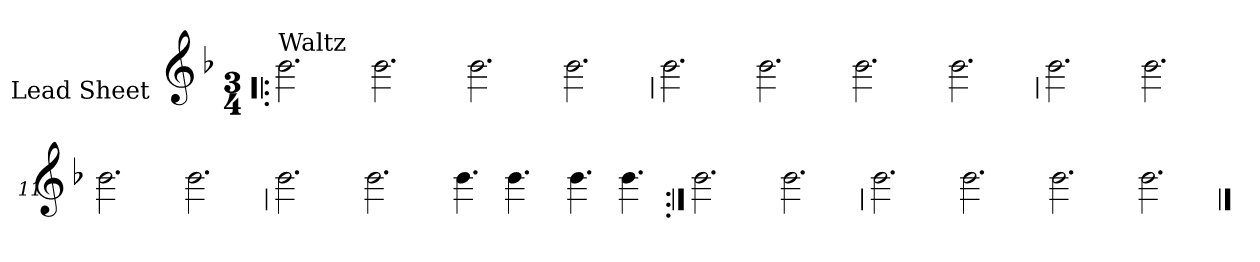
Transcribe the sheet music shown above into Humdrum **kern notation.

**kern
*part1
*staff1
*I"Lead Sheet
*stria0
*clefG2
*k[b-]
*F:
*M3/4
=1!|:
!LO:TX:a:t=Waltz
2.b-
=2-
2.b-
=3-
2.b-
=4-
2.b-
!!LO:LB:g=z
=5
2.b-
=6-
2.b-
=7-
2.b-
=8-
2.b-
!!LO:LB:g=z
=9
2.b-
=10-
2.b-
=11-
2.b-
=12-
2.b-
!!LO:LB:g=z
=13
2.b-
=14-
2.b-
=15-
4.b-
4.b-
=16-
4.b-
4.b-
!!LO:LB:g=z
=17:|!
2.b-
=18-
2.b-
!!LO:LB:g=z
=19
2.b-
=20-
2.b-
=21-
2.b-
=22-
2.b-
==
*-
